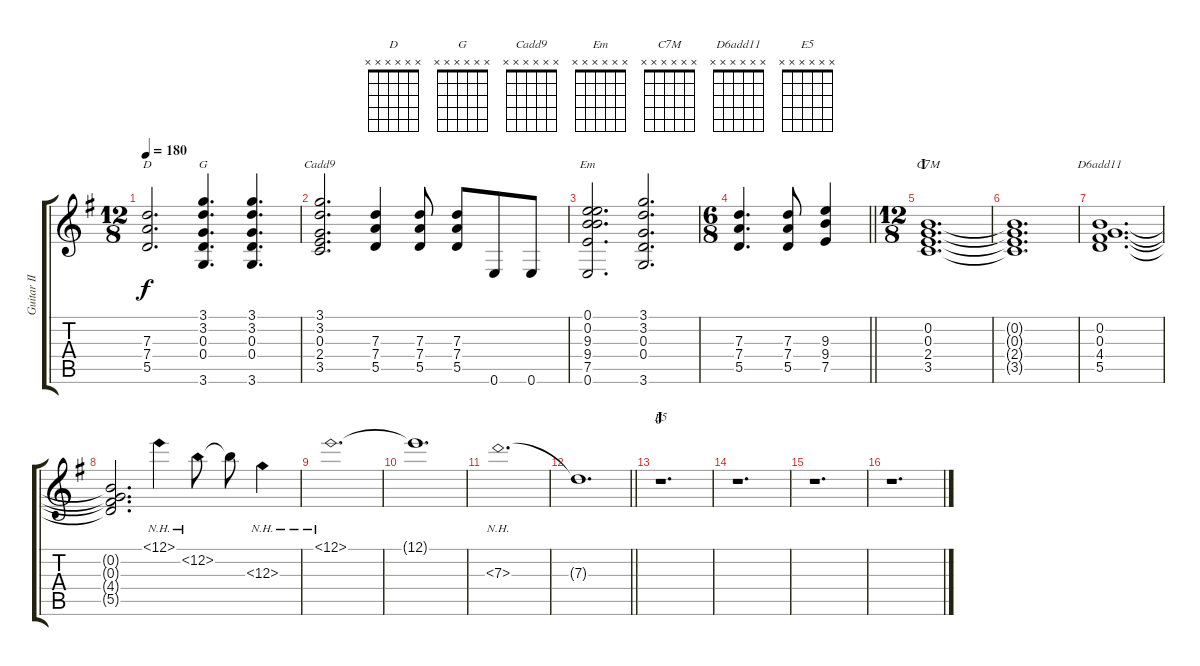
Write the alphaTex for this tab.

\track ("Guitar II" "Guitar II") {instrument distortionguitar}
\staff {score tabs}
\tuning (E4 B3 G3 D3 A2 E2) {hide}
\chord ("D" x x x x x x)
\chord ("G" x x x x x x)
\chord ("Cadd9" x x x x x x)
\chord ("Em" x x x x x x)
\chord ("C7M" x x x x x x)
\chord ("D6add11" x x x x x x)
\chord ("E5" x x x x x x)
\ts (12 8)
\tempo 180
\clef g2
\ks g
(7.3 7.4 5.5).2{d ch "D" dy f} (3.1 3.2 0.3 0.4 3.6).4{d ch "G"} (3.1 3.2 0.3 0.4 3.6).4{d} |
(3.1 3.2 0.3 2.4 3.5).2{d ch "Cadd9"} (7.3 7.4 5.5).4 (7.3 7.4 5.5).8 (7.3 7.4 5.5).8 0.6.8 0.6.8 |
(0.1 0.2 9.3 9.4 7.5 0.6).2{d ch "Em"} (3.1 3.2 0.3 0.4 3.6).2{d} |
\ts (6 8)
\barLineRight lightlight
(7.3 7.4 5.5).4{d} (7.3 7.4 5.5).8 (9.3 9.4 7.5).4 |
\ts (12 8)
\section ("" "I")
(0.2 0.3 2.4 3.5).1{d ch "C7M"} |
(0.2{t} 0.3{t} 2.4{t} 3.5{t}).1{d} |
(0.2 0.3 4.4 5.5).1{d ch "D6add11"} |
(0.2{t} 0.3{t} 4.4{t} 5.5{t}).2{d} 12.1{nh}.4 12.2{nh}.8 12.2{t}.8 12.3{nh}.4 |
12.1{nh}.1{d} |
12.1{t}.1{d} |
7.3{nh}.1{d} |
\barLineRight lightlight
7.3{t}.1{d} |
\section ("" "J")
r.1{d ch "E5"} |
r.1{d} |
r.1{d} |
r.1{d}
